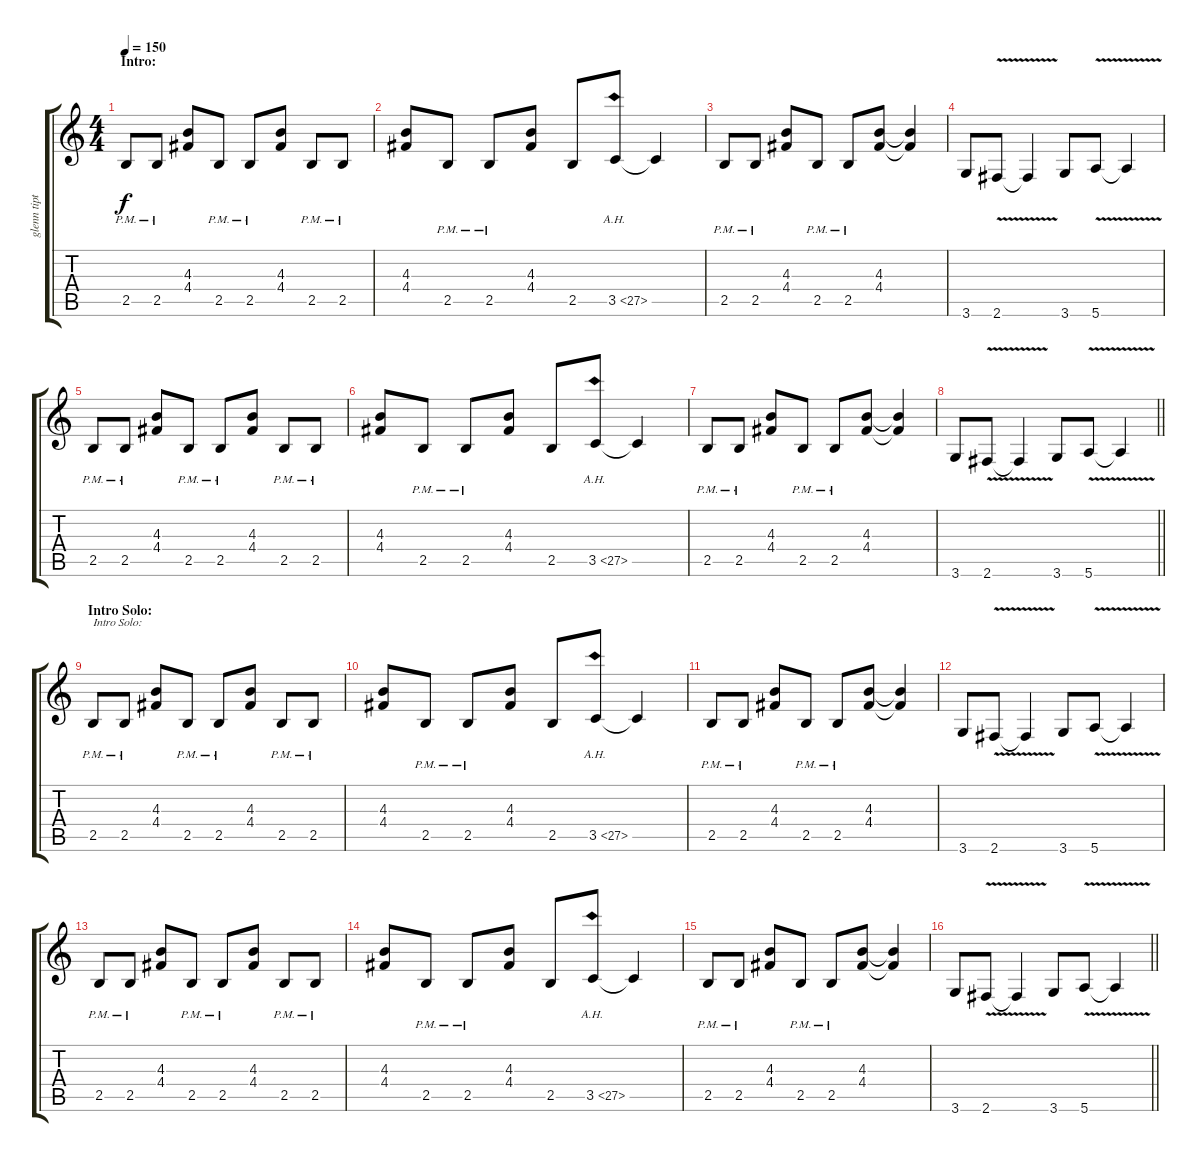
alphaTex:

\track ("glenn tipton" "glenn tipt") {instrument distortionguitar}
\staff {score tabs}
\tuning (E4 B3 G3 D3 A2 E2) {hide}
\ts (4 4)
\section ("" "Intro:")
\tempo 150
\clef g2
\ks c
2.5{pm}.8{dy f instrument distortionguitar} 2.5{pm}.8 (4.3 4.4).8 2.5{pm}.8 2.5{pm}.8 (4.3 4.4).8 2.5{pm}.8 2.5{pm}.8 |
(4.3 4.4).8 2.5{pm}.8 2.5{pm}.8 (4.3 4.4).8 2.5.8 3.5{ah 24}.8 3.5{t}.4 |
2.5{pm}.8 2.5{pm}.8 (4.3 4.4).8 2.5{pm}.8 2.5{pm}.8 (4.3 4.4).8 (4.3{t} 4.4{t}).4 |
3.6.8 2.6{v}.8 2.6{t}.4 3.6.8 5.6{v}.8 5.6{t}.4 |
2.5{pm}.8 2.5{pm}.8 (4.3 4.4).8 2.5{pm}.8 2.5{pm}.8 (4.3 4.4).8 2.5{pm}.8 2.5{pm}.8 |
(4.3 4.4).8 2.5{pm}.8 2.5{pm}.8 (4.3 4.4).8 2.5.8 3.5{ah 24}.8 3.5{t}.4 |
2.5{pm}.8 2.5{pm}.8 (4.3 4.4).8 2.5{pm}.8 2.5{pm}.8 (4.3 4.4).8 (4.3{t} 4.4{t}).4 |
\barLineRight lightlight
3.6.8 2.6{v}.8 2.6{t}.4 3.6.8 5.6{v}.8 5.6{t}.4 |
\section ("" "Intro Solo:")
2.5{pm}.8{txt "Intro Solo:"} 2.5{pm}.8 (4.3 4.4).8 2.5{pm}.8 2.5{pm}.8 (4.3 4.4).8 2.5{pm}.8 2.5{pm}.8 |
(4.3 4.4).8 2.5{pm}.8 2.5{pm}.8 (4.3 4.4).8 2.5.8 3.5{ah 24}.8 3.5{t}.4 |
2.5{pm}.8 2.5{pm}.8 (4.3 4.4).8 2.5{pm}.8 2.5{pm}.8 (4.3 4.4).8 (4.3{t} 4.4{t}).4 |
3.6.8 2.6{v}.8 2.6{t}.4 3.6.8 5.6{v}.8 5.6{t}.4 |
2.5{pm}.8 2.5{pm}.8 (4.3 4.4).8 2.5{pm}.8 2.5{pm}.8 (4.3 4.4).8 2.5{pm}.8 2.5{pm}.8 |
(4.3 4.4).8 2.5{pm}.8 2.5{pm}.8 (4.3 4.4).8 2.5.8 3.5{ah 24}.8 3.5{t}.4 |
2.5{pm}.8 2.5{pm}.8 (4.3 4.4).8 2.5{pm}.8 2.5{pm}.8 (4.3 4.4).8 (4.3{t} 4.4{t}).4 |
\barLineRight lightlight
3.6.8 2.6{v}.8 2.6{t}.4 3.6.8 5.6{v}.8 5.6{t}.4
